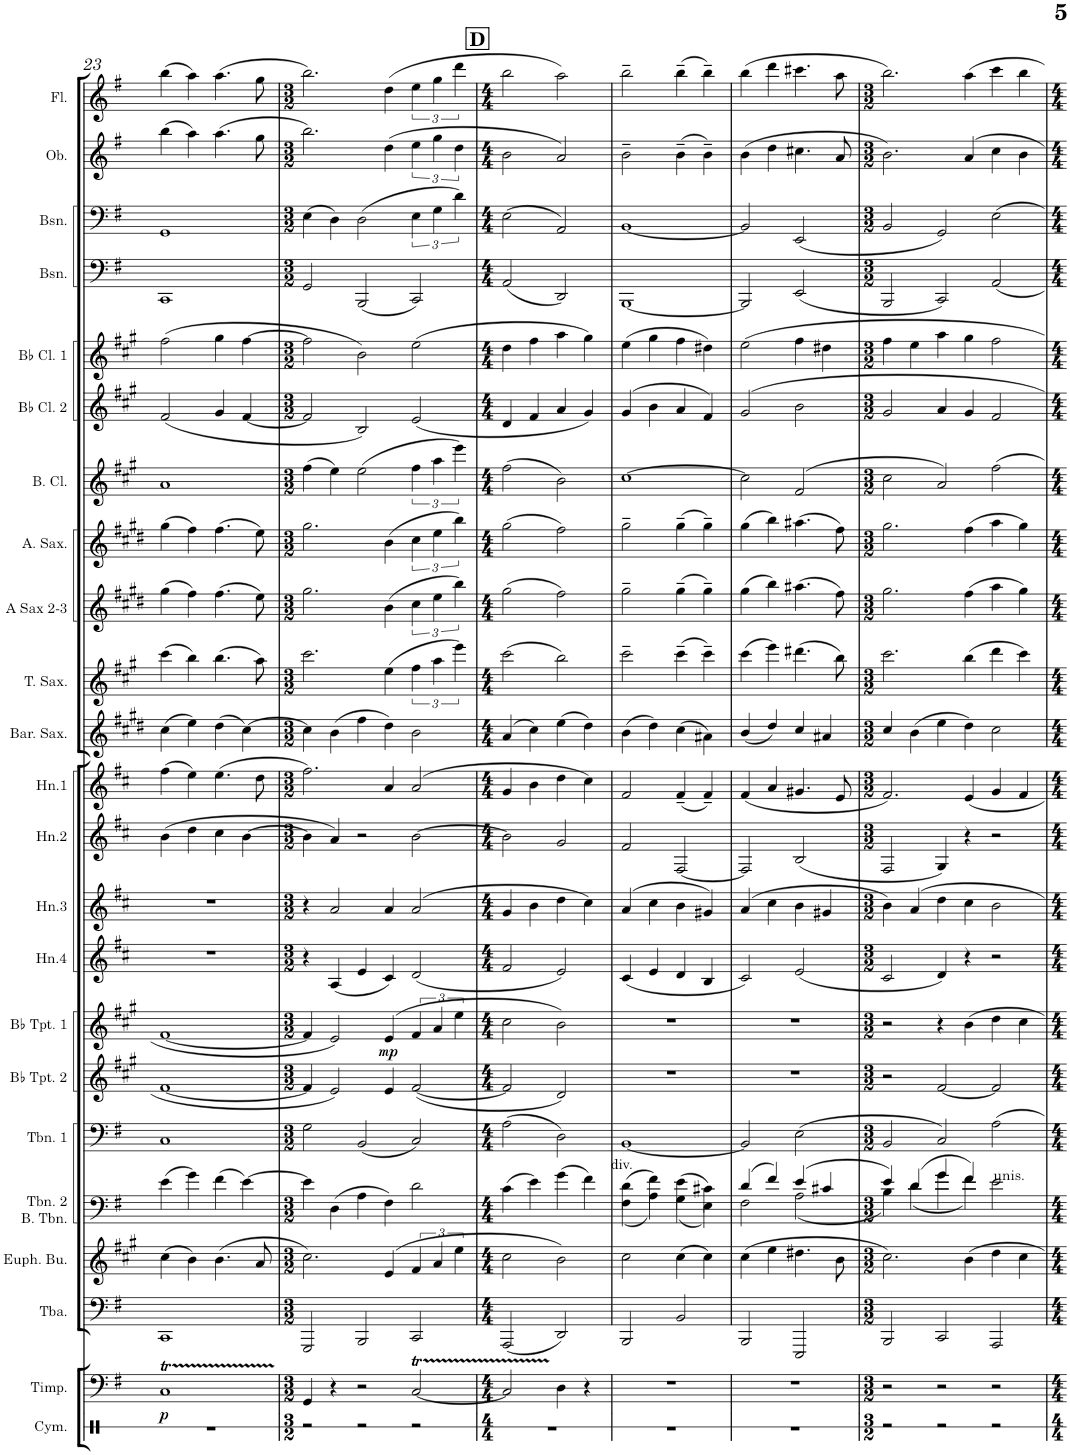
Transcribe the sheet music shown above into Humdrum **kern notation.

**kern	**kern	**dynam	**kern	**kern	**kern	**kern	**kern	**kern	**dynam	**kern	**kern	**kern	**kern	**kern	**kern	**kern	**kern	**kern	**kern	**kern	**kern	**kern	**kern	**kern
*part23	*part22	*part22	*part21	*part20	*part19	*part18	*part17	*part16	*part16	*part15	*part14	*part13	*part12	*part11	*part10	*part9	*part8	*part7	*part6	*part5	*part4	*part3	*part2	*part1
*staff23	*staff22	*staff22	*staff21	*staff20	*staff19	*staff18	*staff17	*staff16	*staff16	*staff15	*staff14	*staff13	*staff12	*staff11	*staff10	*staff9	*staff8	*staff7	*staff6	*staff5	*staff4	*staff3	*staff2	*staff1
*I"Cymbal	*I"Timpani	*	*I"Tuba	*I"Euphonium	*I"Trombone 2 Bass Trombone	*I"Trombone 1	*I"Bb Trumpet 2	*I"Bb Trumpet 1	*	*I"Horn 4	*I"Horn 3	*I"Horn 2	*I"Horn 1	*I"Baritone Saxophone	*I"Tenor Saxophone	*I"Alto Sax 2-3	*I"Alto Saxophone	*I"Bass Clarinet	*I"Bb Clarinet 2	*I"Bb Clarinet 1	*I"Bassoon	*I"Bassoon	*I"Oboe	*I"Flute
*I'Cym.	*I'Timp.	*	*I'Tba.	*	*I'Tbn. 2 B. Tbn.	*I'Tbn. 1	*I'Bb Tpt. 2	*I'Bb Tpt. 1	*	*I'Hn.4	*I'Hn.3	*I'Hn.2	*I'Hn.1	*I'Bar. Sax.	*I'T. Sax.	*I'A Sax 2-3	*I'A. Sax.	*I'B. Cl.	*I'Bb Cl. 2	*I'Bb Cl. 1	*I'Bsn.	*I'Bsn.	*I'Ob.	*I'Fl.
!!LO:PB:g=z
*clefX	*clefF4	*	*clefF4	*clefG2	*clefF4	*clefF4	*clefG2	*clefG2	*	*clefG2	*clefG2	*clefG2	*clefG2	*clefG2	*clefG2	*clefG2	*clefG2	*clefG2	*clefG2	*clefG2	*clefF4	*clefF4	*clefG2	*clefG2
*	*	*	*	*Trd8c14	*	*	*Trd1c2	*Trd1c2	*	*Trd4c7	*Trd4c7	*Trd4c7	*Trd4c7	*Trd12c21	*Trd8c14	*Trd5c9	*Trd5c9	*Trd8c14	*Trd1c2	*Trd1c2	*	*	*	*
*k[]	*k[f#]	*	*k[f#]	*k[f#c#g#]	*k[f#]	*k[f#]	*k[f#c#g#]	*k[f#c#g#]	*	*k[f#c#]	*k[f#c#]	*k[f#c#]	*k[f#c#]	*k[f#c#g#d#]	*k[f#c#g#]	*k[f#c#g#d#]	*k[f#c#g#d#]	*k[f#c#g#]	*k[f#c#g#]	*k[f#c#g#]	*k[f#]	*k[f#]	*k[f#]	*k[f#]
*M4/4	*M4/4	*	*M4/4	*M4/4	*M4/4	*M4/4	*M4/4	*M4/4	*	*M4/4	*M4/4	*M4/4	*M4/4	*M4/4	*M4/4	*M4/4	*M4/4	*M4/4	*M4/4	*M4/4	*M4/4	*M4/4	*M4/4	*M4/4
=23	=23	=23	=23	=23	=23	=23	=23	=23	=23	=23	=23	=23	=23	=23	=23	=23	=23	=23	=23	=23	=23	=23	=23	=23
!	!	!LO:DY:b	!	!	!	!	!	!	!	!	!	!	!	!	!	!	!	!	!	!	!	!	!	!
1r	1CT	p	1CC	(4cc#\	(4e\	1C	[1f#	[1f#	.	1r	1r	(4b\	(4ff#\	(4cc#\	(4ccc#\	(>4gg#\	(4gg#\	1a	(2f#/	(2ff#\	1CC	1GG	(4bb\	(4bb\
.	.	.	.	4b\)	4g\)	.	.	.	.	.	.	4dd\	4ee\)	4ee\)	4bb\)	4ff#\)	4ff#\)	.	.	.	.	.	4aa\)	4aa\)
.	.	.	.	(4.b\	(4f#\	.	.	.	.	.	.	4cc#\	(4.ee\	(4dd#\	(4.bb\	(>4.ff#\	(4.ff#\	.	4g#/	4gg#\	.	.	(4.aa\	(4.aa\
.	.	.	.	.	[4e\)	.	.	.	.	.	.	[4b\	.	[4cc#\)	.	.	.	.	[4f#/	[4ff#\	.	.	.	.
.	.	.	.	8a/	.	.	.	.	.	.	.	.	8dd\	.	8aa\)	8ee\)	8ee\)	.	.	.	.	.	8gg\	8gg\
=24	=24	=24	=24	=24	=24	=24	=24	=24	=24	=24	=24	=24	=24	=24	=24	=24	=24	=24	=24	=24	=24	=24	=24	=24
*M3/2	*M3/2	*	*M3/2	*M3/2	*M3/2	*M3/2	*M3/2	*M3/2	*	*M3/2	*M3/2	*M3/2	*M3/2	*M3/2	*M3/2	*M3/2	*M3/2	*M3/2	*M3/2	*M3/2	*M3/2	*M3/2	*M3/2	*M3/2
2r	4GG/	.	2GGG/	2.cc#\)	4e\]	2G\	4f#/]	4f#/]	.	4r	4r	4b\]	2.ff#\)	4cc#\]	2.ccc#\	2.gg#\	2.gg#\	(4ff#\	2f#/]	2ff#\]	2GG/	(4E\	2.bb\)	2.bb\)
.	4r	.	.	.	(4D\	.	2e/	2e/	.	(4A/	2a/	4a/)	.	(4b\	.	.	.	4ee\)	.	.	.	4D\)	.	.
2r	2r	.	2BBB/	.	4A\	(2BB/	.	.	.	4e/	.	2r	.	4ff#\	.	.	.	(2ee\	2B/)	2b\)	(2BBB/	(2D\	.	.
!	!	!	!	!	!	!	!	!	!LO:DY:b	!	!	!	!	!	!	!	!	!	!	!	!	!	!	!
.	.	.	.	(4e/	4F#\)	.	4e/	(4e/	mp	4c#/)	4a/	.	4a/	4dd#\)	(4ee\	(4b\	(4b\	.	.	.	.	.	(4dd\	(4dd\
2r	[2CT/	.	2CC/	6f#/	2d\	2C/)	([2f#/	6f#/	.	(2d/	(2a/	[2b\	(2a/	2b\	6ff#\	6cc#\	6cc#\	6ff#\	(2e/	(2ee\	2CC/)	6E\	6ee\	6ee\
.	.	.	.	6a/	.	.	.	6a/	.	.	.	.	.	.	6aa\	6ee\	6ee\	6aa\	.	.	.	6G\	6gg\	6gg\
.	.	.	.	6ee\	.	.	.	6ee\	.	.	.	.	.	.	6eee\)	6bb\)	6bb\)	6eee\)	.	.	.	6d\)	6dd\	6ddd\
!!LO:REH:place=s1:a:B:cj:fs=14:t=D
=25	=25	=25	=25	=25	=25	=25	=25	=25	=25	=25	=25	=25	=25	=25	=25	=25	=25	=25	=25	=25	=25	=25	=25	=25
*M4/4	*M4/4	*	*M4/4	*M4/4	*M4/4	*M4/4	*M4/4	*M4/4	*	*M4/4	*M4/4	*M4/4	*M4/4	*M4/4	*M4/4	*M4/4	*M4/4	*M4/4	*M4/4	*M4/4	*M4/4	*M4/4	*M4/4	*M4/4
1r	2CTTT/]	.	(2AAA/	2cc#\	(4c\	(2A\	2f#/]	2cc#\	.	2f#/	4g/	2b\]	4g/	(4a/	(2ccc#\	(>2gg#\	(2gg#\	(2ff#\	4d/	4dd\	(2AA/	(2E\	2b\	2bb\
.	.	.	.	.	4e\)	.	.	.	.	.	4b\	.	4b\	4cc#\)	.	.	.	.	4f#/	4ff#\	.	.	.	.
.	4D\	.	2DD/)	2b\)	(4g\	2D\)	2d/)	2b\)	.	2e/)	4dd\	2g/	4dd\	(4ee\	2bb\)	2ff#\)	2ff#\)	2b\)	4a/	4aa\	2DD/)	2AA/)	2a/)	2aa\)
.	4r	.	.	.	4f#\)	.	.	.	.	.	4cc#\)	.	4cc#\)	4dd#\)	.	.	.	.	4g#/)	4gg#\)	.	.	.	.
=26	=26	=26	=26	=26	=26	=26	=26	=26	=26	=26	=26	=26	=26	=26	=26	=26	=26	=26	=26	=26	=26	=26	=26	=26
*	*	*	*	*	*^	*	*	*	*	*	*	*	*	*	*	*	*	*	*	*	*	*	*	*
!	!	!	!	!	!LO:TX:a:t=div.	!	!	!	!	!	!	!	!	!	!	!	!	!	!	!	!	!	!	!	!
1r	1r	.	2BBB/	2cc#\	(>4d\	(4F#\	[1BB	1r	1r	.	(4c#/	(4a/	2f#/	2f#/	(>4b\	2ccc#~\	2gg#~>\	2gg#~\	[1cc#	(4g#/	(4ee\	[1BBB	[1BB	2b~\	2bb~\
.	.	.	.	.	4f#\)	4A\)	.	.	.	.	4e/	4cc#\	.	.	4dd#\)	.	.	.	.	4b\	4gg#\	.	.	.	.
.	.	.	2BB/	(4cc#\	(>4e\	(4G\	.	.	.	.	4d/	4b\	[2F#/	(4f#~/	(>4cc#\	(4ccc#~\	(>4gg#~>\	(4gg#~\	.	4a/	4ff#\	.	.	(4b~\	(4bb~\
.	.	.	.	4cc#\)	4c#X\)	4E\)	.	.	.	.	4B/	4g#X/)	.	4f#~/)	4a#X\)	4ccc#~\)	4gg#~>\)	4gg#~\)	.	4f#/)	4dd#X\)	.	.	4b~\)	4bb~\)
=27	=27	=27	=27	=27	=27	=27	=27	=27	=27	=27	=27	=27	=27	=27	=27	=27	=27	=27	=27	=27	=27	=27	=27	=27	=27
1r	1r	.	2BBB/	(4cc#\	(4d/	2F#\	2BB/]	1r	1r	.	2c#/)	(4a/	2F#/]	(4f#/	(4b/	(4ccc#\	(>4gg#\	(4gg#\	2cc#\]	2g#/	2ee\	2BBB/]	2BB/]	(4b\	(4bb\
.	.	.	.	4ee\	4f#/)	.	.	.	.	.	.	4cc#\	.	4a/	4dd#/)	4eee\)	4bb\)	4bb\)	.	.	.	.	.	4dd\	4ddd\
.	.	.	2EEE/	4.dd#X\	(4e/	(2A\	(2E\	.	.	.	(2e/	4b\	(2B/	4.g#X/	4cc#/	(4.ddd#X\	(>4.aa#X\	(4.aa#X\	(2f#/	2b\	4ff#\	(2EE/	(2EE/	4.cc#X\	4.ccc#X\
.	.	.	.	.	4c#X/	.	.	.	.	.	.	4g#X/	.	.	4a#X/	.	.	.	.	.	4dd#X\	.	.	.	.
.	.	.	.	8b\	.	.	.	.	.	.	.	.	.	8e/	.	8bb\)	8ff#\)	8ff#\)	.	.	.	.	.	8a/	8aa\
=28	=28	=28	=28	=28	=28	=28	=28	=28	=28	=28	=28	=28	=28	=28	=28	=28	=28	=28	=28	=28	=28	=28	=28	=28	=28
*M3/2	*M3/2	*	*M3/2	*M3/2	*M3/2	*	*M3/2	*M3/2	*M3/2	*	*M3/2	*M3/2	*M3/2	*M3/2	*M3/2	*M3/2	*M3/2	*M3/2	*M3/2	*M3/2	*M3/2	*M3/2	*M3/2	*M3/2	*M3/2
2r	2r	.	2BBB/	2.cc#\)	4e/)	4B\)	2BB/	2r	2r	.	2c#/	4b\)	2F#/	2.f#/)	4cc#/	2.ccc#\	2.gg#\	2.gg#\	2cc#\	2g#/	4ff#\	2BBB/	2BB/	2.b\)	2.bb\)
.	.	.	.	.	(4d/	(4d\	.	.	.	.	.	4a/	.	.	(4b\	.	.	.	.	.	4ee\	.	.	.	.
2r	2r	.	2CC/	.	4g/	4g\	2C/)	[2f#/	4r	.	4d/)	4dd\	4G/)	.	4ee\	.	.	.	2a/)	4a/	4aa\	2CC/)	2GG/)	.	.
.	.	.	.	4b\	4f#/)	4f#\)	.	.	4b\	.	4r	4cc#\	4r	4e/	4dd#\)	(4bb\	(>4ff#\	(4ff#\	.	4g#/	4gg#\	.	.	4a/	4aa\
!	!	!	!	!	!LO:TX:a:t=unis.	!	!	!	!	!	!	!	!	!	!	!	!	!	!	!	!	!	!	!	!
2r	2r	.	2AAA/	4dd\	2e\	2ryy	2A\	2f#/]	4dd\	.	2r	2b\	2r	4g/	2cc#\	4ddd\	4aa\	4aa\	2ff#\	2f#/	2ff#\	2AA/	2E\	4cc\	4ccc\
.	.	.	.	4cc#\	.	.	.	.	4cc#\	.	.	.	.	4f#/	.	4ccc#\)	4gg#\)	4gg#\)	.	.	.	.	.	4b\	4bb\
*	*	*	*	*	*v	*v	*	*	*	*	*	*	*	*	*	*	*	*	*	*	*	*	*	*	*
=	=	=	=	=	=	=	=	=	=	=	=	=	=	=	=	=	=	=	=	=	=	=	=	=
*-	*-	*-	*-	*-	*-	*-	*-	*-	*-	*-	*-	*-	*-	*-	*-	*-	*-	*-	*-	*-	*-	*-	*-	*-
